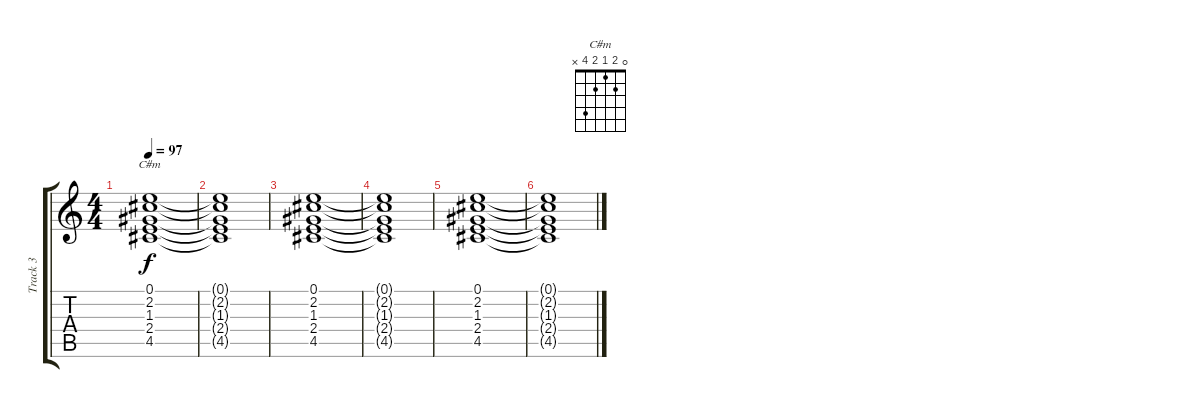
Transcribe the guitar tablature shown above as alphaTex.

\track ("Track 3" "Track 3") {instrument overdrivenguitar}
\staff {score tabs}
\tuning (E4 B3 G3 D3 A2 E2) {hide}
\chord ("C#m" 0 2 1 2 4 x)
\ts (4 4)
\tempo 97
\clef g2
\ks c
(0.1 2.2 1.3 2.4 4.5).1{ch "C#m" dy f} |
(0.1{t} 2.2{t} 1.3{t} 2.4{t} 4.5{t}).1 |
(0.1 2.2 1.3 2.4 4.5).1 |
(0.1{t} 2.2{t} 1.3{t} 2.4{t} 4.5{t}).1 |
(0.1 2.2 1.3 2.4 4.5).1 |
(0.1{t} 2.2{t} 1.3{t} 2.4{t} 4.5{t}).1
